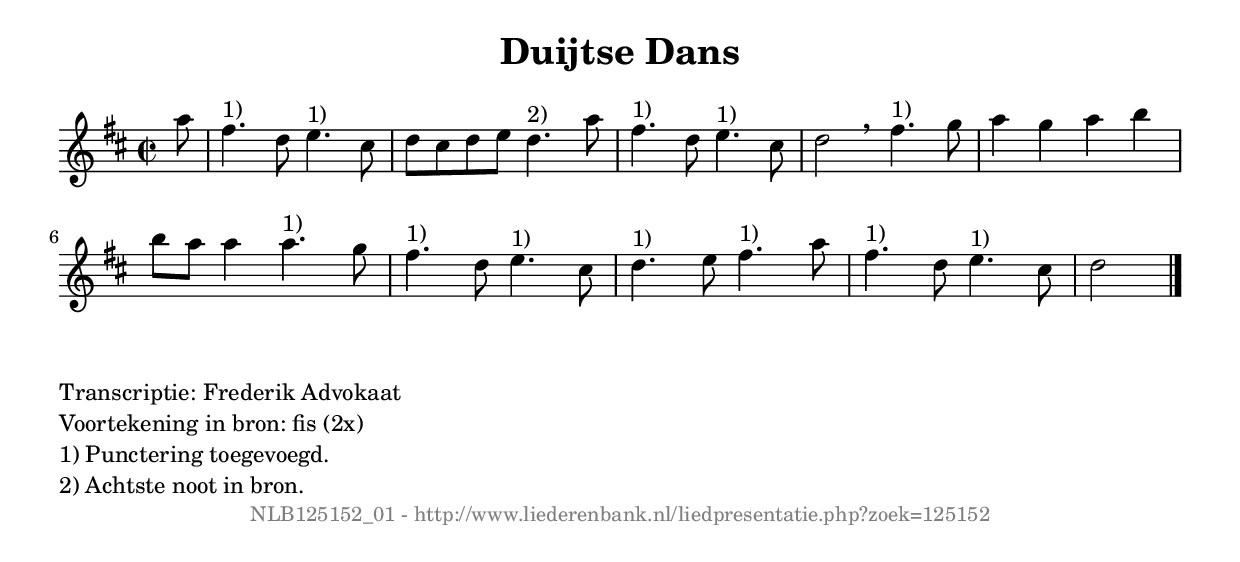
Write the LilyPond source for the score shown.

%
% produced by wce2krn 1.64 (7 June 2014)
%
\version"2.16"
#(append! paper-alist '(("long" . (cons (* 210 mm) (* 2000 mm)))))
#(set-default-paper-size "long")
sb = {\breathe}
mBreak = {\breathe }
bBreak = {\breathe }
x = {\once\override NoteHead #'style = #'cross }
gl=\glissando
itime={\override Staff.TimeSignature #'stencil = ##f }
ficta = {\once\set suggestAccidentals = ##t}
fine = {\once\override Score.RehearsalMark #'self-alignment-X = #1 \mark \markup {\italic{Fine}}}
dc = {\once\override Score.RehearsalMark #'self-alignment-X = #1 \mark \markup {\italic{D.C.}}}
dcf = {\once\override Score.RehearsalMark #'self-alignment-X = #1 \mark \markup {\italic{D.C. al Fine}}}
dcc = {\once\override Score.RehearsalMark #'self-alignment-X = #1 \mark \markup {\italic{D.C. al Coda}}}
ds = {\once\override Score.RehearsalMark #'self-alignment-X = #1 \mark \markup {\italic{D.S.}}}
dsf = {\once\override Score.RehearsalMark #'self-alignment-X = #1 \mark \markup {\italic{D.S. al Fine}}}
dsc = {\once\override Score.RehearsalMark #'self-alignment-X = #1 \mark \markup {\italic{D.S. al Coda}}}
pv = {\set Score.repeatCommands = #'((volta "1"))}
sv = {\set Score.repeatCommands = #'((volta "2"))}
tv = {\set Score.repeatCommands = #'((volta "3"))}
qv = {\set Score.repeatCommands = #'((volta "4"))}
xv = {\set Score.repeatCommands = #'((volta #f))}
\header{ tagline = ""
title = "Duijtse Dans"
}
\score {{
\key d \major
\relative g'
{
\set melismaBusyProperties = #'()
\partial 32*4
\time 2/2
\tempo 4=120
\override Score.MetronomeMark #'transparent = ##t
\override Score.RehearsalMark #'break-visibility = #(vector #t #t #f)
a'8 | fis4.^"1)" d8 e4.^"1)" cis8 d8 cis d e d4.^"2)" a'8 fis4.^"1)" d8 e4.^"1)" cis8 d2 \bar ":|" \bBreak
fis4.^"1)" g8 a4 g a b b8 a a4 a4.^"1)" g8 fis4.^"1)" d8 e4.^"1)" cis8 d4.^"1)" e8 fis4.^"1)" a8 fis4.^"1)" d8 e4.^"1)" cis8 d2 \bar "|."
 }}
 \midi { }
 \layout {
            indent = 0.0\cm
}
}
\markup { \wordwrap-string #" 
Transcriptie: Frederik Advokaat

Voortekening in bron: fis (2x)

1) Punctering toegevoegd.

2) Achtste noot in bron.
"}
\markup { \vspace #0 } \markup { \with-color #grey \fill-line { \center-column { \smaller "NLB125152_01 - http://www.liederenbank.nl/liedpresentatie.php?zoek=125152" } } }
